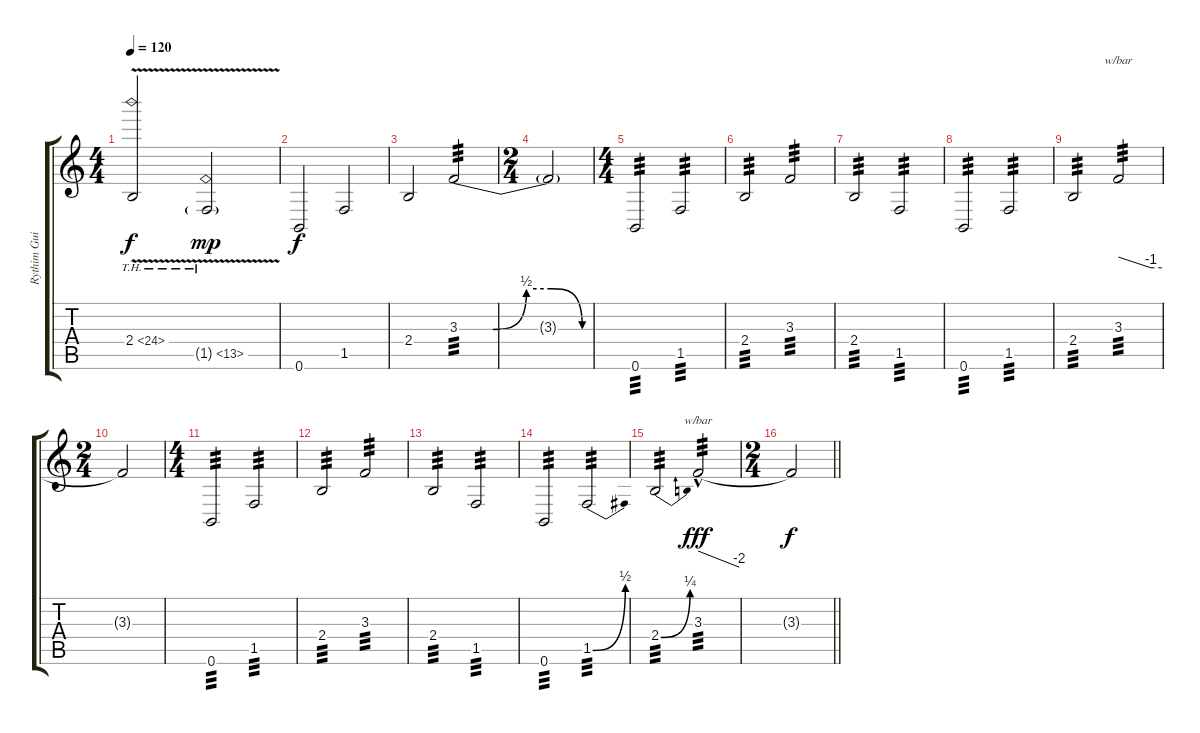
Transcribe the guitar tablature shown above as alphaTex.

\track ("Rythim Guitar" "Rythim Gui") {instrument overdrivenguitar}
\staff {score tabs}
\tuning (B3 Gb3 D3 A2 E2 B1) {hide}
\ts (4 4)
\tempo 120
\clef g2
\ks c
2.4{th 22 v}.2{dy f} 1.5{th 12 v g}.2{dy mp} |
0.6.2{dy f} 1.5.2 |
2.4.2 3.3{be (custom 0 0 15 0 30 2 41 2 55 0 60 0)}.2{tp 3} |
\ts (2 4)
3.3{t}.2 |
\ts (4 4)
0.6.2{tp 3} 1.5.2{tp 3} |
2.4.2{tp 3} 3.3.2{tp 3} |
2.4.2{tp 3} 1.5.2{tp 3} |
0.6.2{tp 3} 1.5.2{tp 3} |
2.4.2{tp 3} 3.3.2{tbe (custom default 0 0 45 -4 60 -4) tp 3} |
\ts (2 4)
3.3{t}.2 |
\ts (4 4)
0.6.2{tp 3} 1.5.2{tp 3} |
2.4.2{tp 3} 3.3.2{tp 3} |
2.4.2{tp 3} 1.5.2{tp 3} |
0.6.2{tp 3} 1.5{be (bend 0 0 60 2)}.2{tp 3} |
2.4{be (bend 0 0 60 1)}.2{tp 3} 3.3{hac}.2{tbe (dive default 0 0 60 -8) tp 3 dy fff} |
\ts (2 4)
\barLineRight lightlight
3.3{t}.2{dy f}
